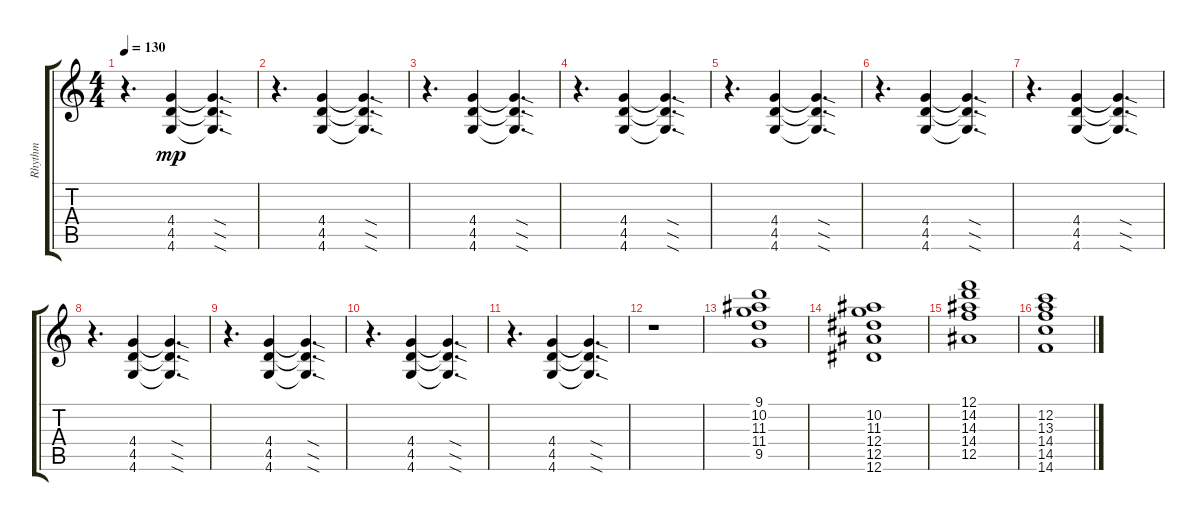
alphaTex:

\track ("Rhythm" "Rhythm") {instrument overdrivenguitar}
\staff {score tabs}
\tuning (F4 C4 Ab3 Eb3 Bb2 Eb2) {hide}
\ts (4 4)
\tempo 130
\clef g2
\ks c
r.4{d dy fff} (4.4 4.5 4.6).4{dy mp} (4.4{sod t} 4.5{sod t} 4.6{sod t}).4{d} |
r.4{d} (4.4 4.5 4.6).4 (4.4{sod t} 4.5{sod t} 4.6{sod t}).4{d} |
r.4{d} (4.4 4.5 4.6).4 (4.4{sod t} 4.5{sod t} 4.6{sod t}).4{d} |
r.4{d} (4.4 4.5 4.6).4 (4.4{sod t} 4.5{sod t} 4.6{sod t}).4{d} |
r.4{d} (4.4 4.5 4.6).4 (4.4{sod t} 4.5{sod t} 4.6{sod t}).4{d} |
r.4{d} (4.4 4.5 4.6).4 (4.4{sod t} 4.5{sod t} 4.6{sod t}).4{d} |
r.4{d} (4.4 4.5 4.6).4 (4.4{sod t} 4.5{sod t} 4.6{sod t}).4{d} |
r.4{d} (4.4 4.5 4.6).4 (4.4{sod t} 4.5{sod t} 4.6{sod t}).4{d} |
r.4{d} (4.4 4.5 4.6).4 (4.4{sod t} 4.5{sod t} 4.6{sod t}).4{d} |
r.4{d} (4.4 4.5 4.6).4 (4.4{sod t} 4.5{sod t} 4.6{sod t}).4{d} |
r.4{d} (4.4 4.5 4.6).4 (4.4{sod t} 4.5{sod t} 4.6{sod t}).4{d} |
r.1 |
(9.1 10.2 11.3 11.4 9.5).1 |
(10.2 11.3 12.4 12.5 12.6).1 |
(12.1 14.2 14.3 14.4 12.5).1 |
(12.2 13.3 14.4 14.5 14.6).1
